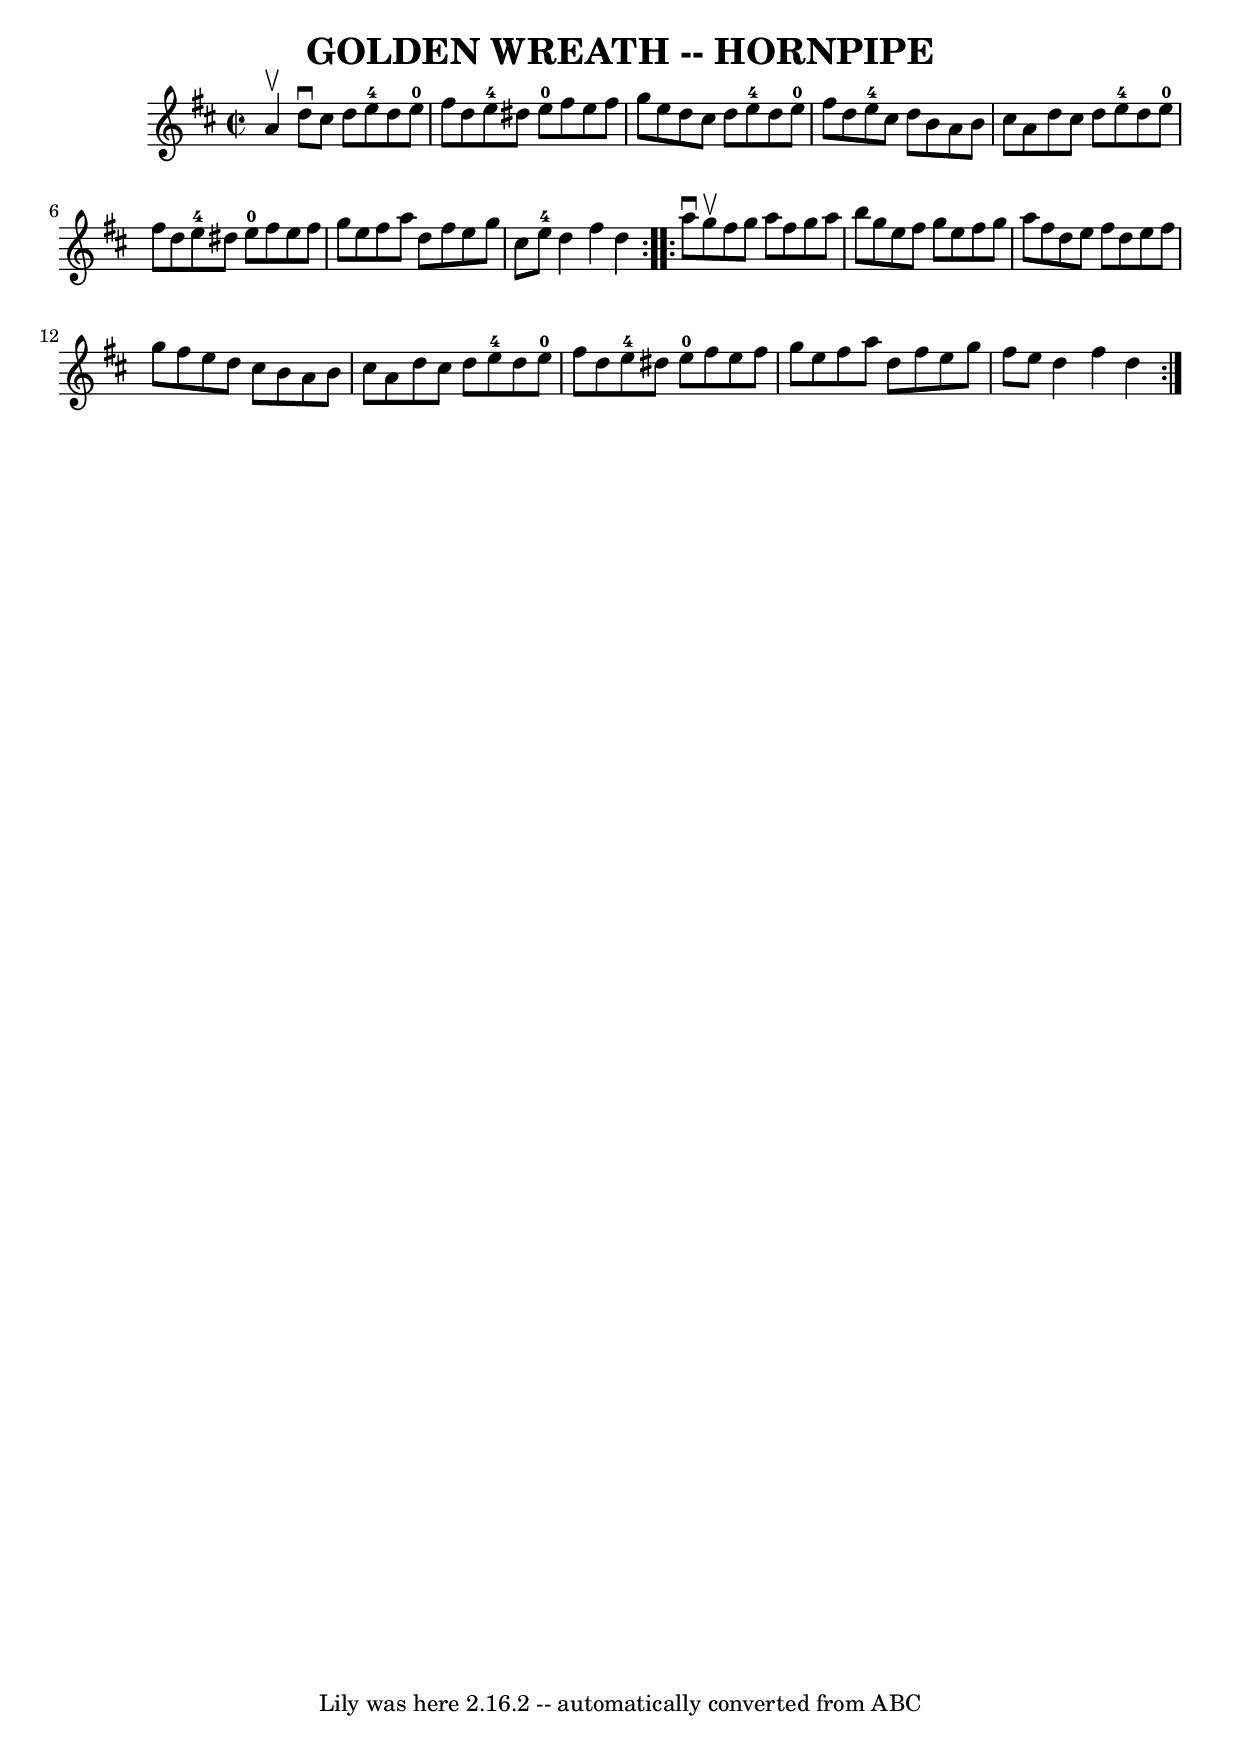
\version "2.7.40"
\include "Mammoth.ily"
\header {
	%% book = "Ryan's Mammoth Collection of Fiddle Tunes"
	crossRefNumber = "1"
	footnotes = ""
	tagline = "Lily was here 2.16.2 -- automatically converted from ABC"
	title = "GOLDEN WREATH -- HORNPIPE"
}
voicedefault =  {
\set Score.defaultBarType = "empty"

\repeat volta 2 {
\override Staff.TimeSignature #'style = #'C
 \time 2/2 \key d \major a'4^\upbow       |
 d''8^\downbow cis''8 
 d''8 e''8-4 d''8 e''8-0 fis''8 d''8    |
 e''8 
-4 dis''8 e''8-0 fis''8 e''8 fis''8 g''8 e''8    
|
 d''8 cis''8 d''8 e''8-4 d''8 e''8-0 fis''8    
d''8    |
 e''8-4 cis''8 d''8 b'8 a'8 b'8 cis''8  
 a'8    |
     |
 d''8 cis''8 d''8 e''8-4 d''8    
e''8-0 fis''8 d''8    |
 e''8-4 dis''8 e''8-0   
fis''8 e''8 fis''8 g''8 e''8    |
 fis''8 a''8 d''8   
 fis''8 e''8 g''8 cis''8 e''8-4   |
 d''4 fis''4    
d''4    }     \repeat volta 2 { a''8^\downbow g''8^\upbow       |
  
 fis''8 g''8 a''8 fis''8 g''8 a''8 b''8 g''8    |
   
e''8 fis''8 g''8 e''8 fis''8 g''8 a''8 fis''8    |
  
 d''8 e''8 fis''8 d''8 e''8 fis''8 g''8 fis''8    |
 
 e''8 d''8 cis''8 b'8 a'8 b'8 cis''8 a'8    |
     
|
 d''8 cis''8 d''8 e''8-4 d''8 e''8-0 fis''8    
d''8    |
 e''8-4 dis''8 e''8-0 fis''8 e''8 fis''8 
 g''8 e''8    |
 fis''8 a''8 d''8 fis''8 e''8 g''8  
 fis''8 e''8    |
 d''4 fis''4 d''4    }   
}

\score{
    <<

	\context Staff="default"
	{
	    \voicedefault 
	}

    >>
	\layout {
	}
	\midi {}
}
